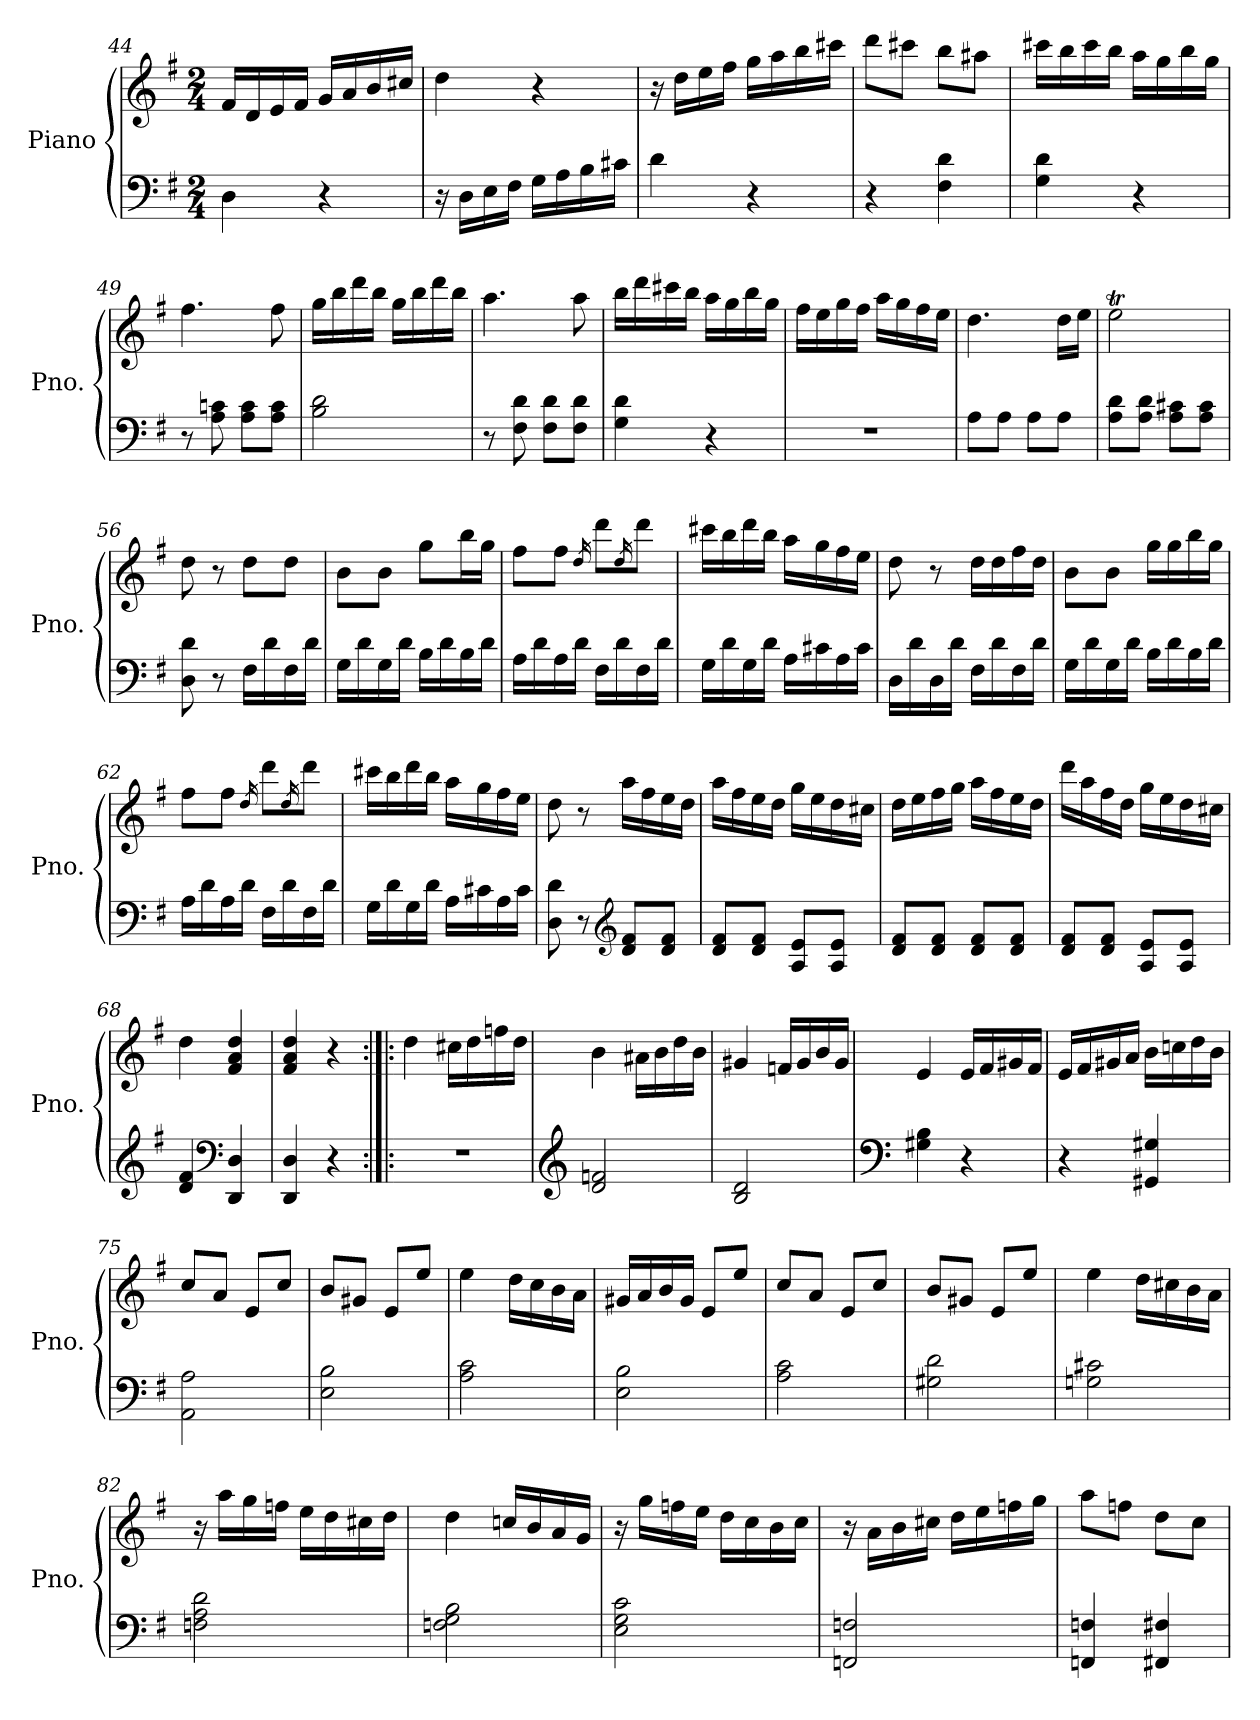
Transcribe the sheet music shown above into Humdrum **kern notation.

**kern	**kern
*part1	*part1
*staff2	*staff1
*I"Piano	*
*I'Pno.	*
!!LO:LB:g=z
*clefF4	*clefG2
*k[f#]	*k[f#]
*G:	*G:
*M2/4	*M2/4
=44	=44
4D\	16f#/LL
.	16d/
.	16e/
.	16f#/JJ
4r	16g/LL
.	16a/
.	16b/
.	16cc#X/JJ
=45	=45
16r	4dd\
16D\LL	.
16E\	.
16F#\JJ	.
16G\LL	4r
16A\	.
16B\	.
16c#X\JJ	.
=46	=46
4d\	16r
.	16dd\LL
.	16ee\
.	16ff#\JJ
4r	16gg\LL
.	16aa\
.	16bb\
.	16ccc#X\JJ
=47	=47
4r	8ddd\L
.	8ccc#X\J
4F#\ 4d\	8bb\L
.	8aa#X\J
=48	=48
4G\ 4d\	16ccc#X\LL
.	16bb\
.	16ccc#\
.	16bb\JJ
4r	16aa\LL
.	16gg\
.	16bb\
.	16gg\JJ
!!LO:LB:g=z
=49	=49
8r	4.ff#\
8A\ 8cn\	.
8A\ 8c\L	.
8A\ 8c\J	8ff#\
!!LO:LB:g=z
=50	=50
2B\ 2d\	16gg\LL
.	16bb\
.	16ddd\
.	16bb\JJ
.	16gg\LL
.	16bb\
.	16ddd\
.	16bb\JJ
=51	=51
8r	4.aa\
8F#\ 8d\	.
8F#\ 8d\L	.
8F#\ 8d\J	8aa\
=52	=52
4G\ 4d\	16bb\LL
.	16ddd\
.	16ccc#X\
.	16bb\JJ
4r	16aa\LL
.	16gg\
.	16bb\
.	16gg\JJ
=53	=53
2r	16ff#\LL
.	16ee\
.	16gg\
.	16ff#\JJ
.	16aa\LL
.	16gg\
.	16ff#\
.	16ee\JJ
=54	=54
8A\L	4.dd\
8A\J	.
8A\L	.
8A\J	16dd\LL
.	16ee\JJ
!!LO:PB:g=z
=55	=55
8A\ 8d\L	2eeT\
8A\ 8d\J	.
8A\ 8c#X\L	.
8A\ 8c#\J	.
!!LO:LB:g=z
=56	=56
8D\ 8d\	8dd\
8r	8r
16F#\LL	8dd\L
16d\	.
16F#\	8dd\J
16d\JJ	.
=57	=57
16G\LL	8b\L
16d\	.
16G\	8b\J
16d\JJ	.
16B\LL	8gg\L
16d\	.
16B\	16bb\L
16d\JJ	16gg\JJ
=58	=58
16A\LL	8ff#\L
16d\	.
16A\	8ff#\J
16d\JJ	.
.	16qdd/
16F#\LL	8ddd\L
16d\	.
.	16qdd/
16F#\	8ddd\J
16d\JJ	.
=59	=59
16G\LL	16ccc#X\LL
16d\	16bb\
16G\	16ddd\
16d\JJ	16bb\JJ
16A\LL	16aa\LL
16c#X\	16gg\
16A\	16ff#\
16c#\JJ	16ee\JJ
=60	=60
16D\LL	8dd\
16d\	.
16D\	8r
16d\JJ	.
16F#\LL	16dd\LL
16d\	16dd\
16F#\	16ff#\
16d\JJ	16dd\JJ
!!LO:LB:g=z
=61	=61
16G\LL	8b\L
16d\	.
16G\	8b\J
16d\JJ	.
16B\LL	16gg\LL
16d\	16gg\
16B\	16bb\
16d\JJ	16gg\JJ
=62	=62
16A\LL	8ff#\L
16d\	.
16A\	8ff#\J
16d\JJ	.
.	16qdd/
16F#\LL	8ddd\L
16d\	.
.	16qdd/
16F#\	8ddd\J
16d\JJ	.
=63	=63
16G\LL	16ccc#X\LL
16d\	16bb\
16G\	16ddd\
16d\JJ	16bb\JJ
16A\LL	16aa\LL
16c#X\	16gg\
16A\	16ff#\
16c#\JJ	16ee\JJ
=64	=64
8D\ 8d\	8dd\
8r	8r
*clefG2	*
8d/ 8f#/L	16aa\LL
.	16ff#\
8d/ 8f#/J	16ee\
.	16dd\JJ
=65	=65
8d/ 8f#/L	16aa\LL
.	16ff#\
8d/ 8f#/J	16ee\
.	16dd\JJ
8A/ 8e/L	16gg\LL
.	16ee\
8A/ 8e/J	16dd\
.	16cc#X\JJ
!!LO:LB:g=z
=66	=66
8d/ 8f#/L	16dd\LL
.	16ee\
8d/ 8f#/J	16ff#\
.	16gg\JJ
8d/ 8f#/L	16aa\LL
.	16ff#\
8d/ 8f#/J	16ee\
.	16dd\JJ
=67	=67
8d/ 8f#/L	16ddd\LL
.	16aa\
8d/ 8f#/J	16ff#\
.	16dd\JJ
8A/ 8e/L	16gg\LL
.	16ee\
8A/ 8e/J	16dd\
.	16cc#X\JJ
=68	=68
4d/ 4f#/	4dd\
*clefF4	*
4DD/ 4D/	4f#/ 4a/ 4dd/
=69	=69
4DD/ 4D/	4f#/ 4a/ 4dd/
4r	4r
=70:|!|:	=70:|!|:
2r	4dd\
.	16cc#X\LL
.	16dd\
.	16ffn\
.	16dd\JJ
=71	=71
*clefG2	*
2d/ 2fn/	4b\
.	16a#X\LL
.	16b\
.	16dd\
.	16b\JJ
!!LO:LB:g=z
=72	=72
2B/ 2d/	4g#X/
.	16fn/LL
.	16g#/
.	16b/
.	16g#/JJ
!!LO:LB:g=z
=73	=73
*clefF4	*
4G#X\ 4B\	4e/
4r	16e/LL
.	16f#/
.	16g#X/
.	16f#/JJ
=74	=74
4r	16e/LL
.	16f#/
.	16g#X/
.	16a/JJ
4GG#X/ 4G#X/	16b\LL
.	16ccn\
.	16dd\
.	16b\JJ
=75	=75
2AA\ 2A\	8cc/L
.	8a/J
.	8e/L
.	8cc/J
=76	=76
2E\ 2B\	8b/L
.	8g#X/J
.	8e/L
.	8ee/J
=77	=77
2A\ 2c\	4ee\
.	16dd\LL
.	16cc\
.	16b\
.	16a\JJ
=78	=78
2E\ 2B\	16g#X/LL
.	16a/
.	16b/
.	16g#/JJ
.	8e/L
.	8ee/J
=79	=79
2A\ 2c\	8cc/L
.	8a/J
.	8e/L
.	8cc/J
!!LO:PB:g=z
=80	=80
2G#X\ 2d\	8b/L
.	8g#X/J
.	8e/L
.	8ee/J
=81	=81
2Gn\ 2c#X\	4ee\
.	16dd\LL
.	16cc#X\
.	16b\
.	16a\JJ
=82	=82
2Fn\ 2A\ 2d\	16r
.	16aa\LL
.	16gg\
.	16ffn\JJ
.	16ee\LL
.	16dd\
.	16cc#X\
.	16dd\JJ
=83	=83
2Fn\ 2G\ 2B\	4dd\
.	16ccn/LL
.	16b/
.	16a/
.	16g/JJ
=84	=84
2E\ 2G\ 2c\	16r
.	16gg\LL
.	16ffn\
.	16ee\JJ
.	16dd\LL
.	16cc\
.	16b\
.	16cc\JJ
!!LO:LB:g=z
=85	=85
2FFn/ 2Fn/	16r
.	16a\LL
.	16b\
.	16cc#X\JJ
.	16dd\LL
.	16ee\
.	16ffn\
.	16gg\JJ
=86	=86
4FFn/ 4Fn/	8aa\L
.	8ffn\J
4FF#X/ 4F#X/	8dd\L
.	8cc\J
=	=
*-	*-
